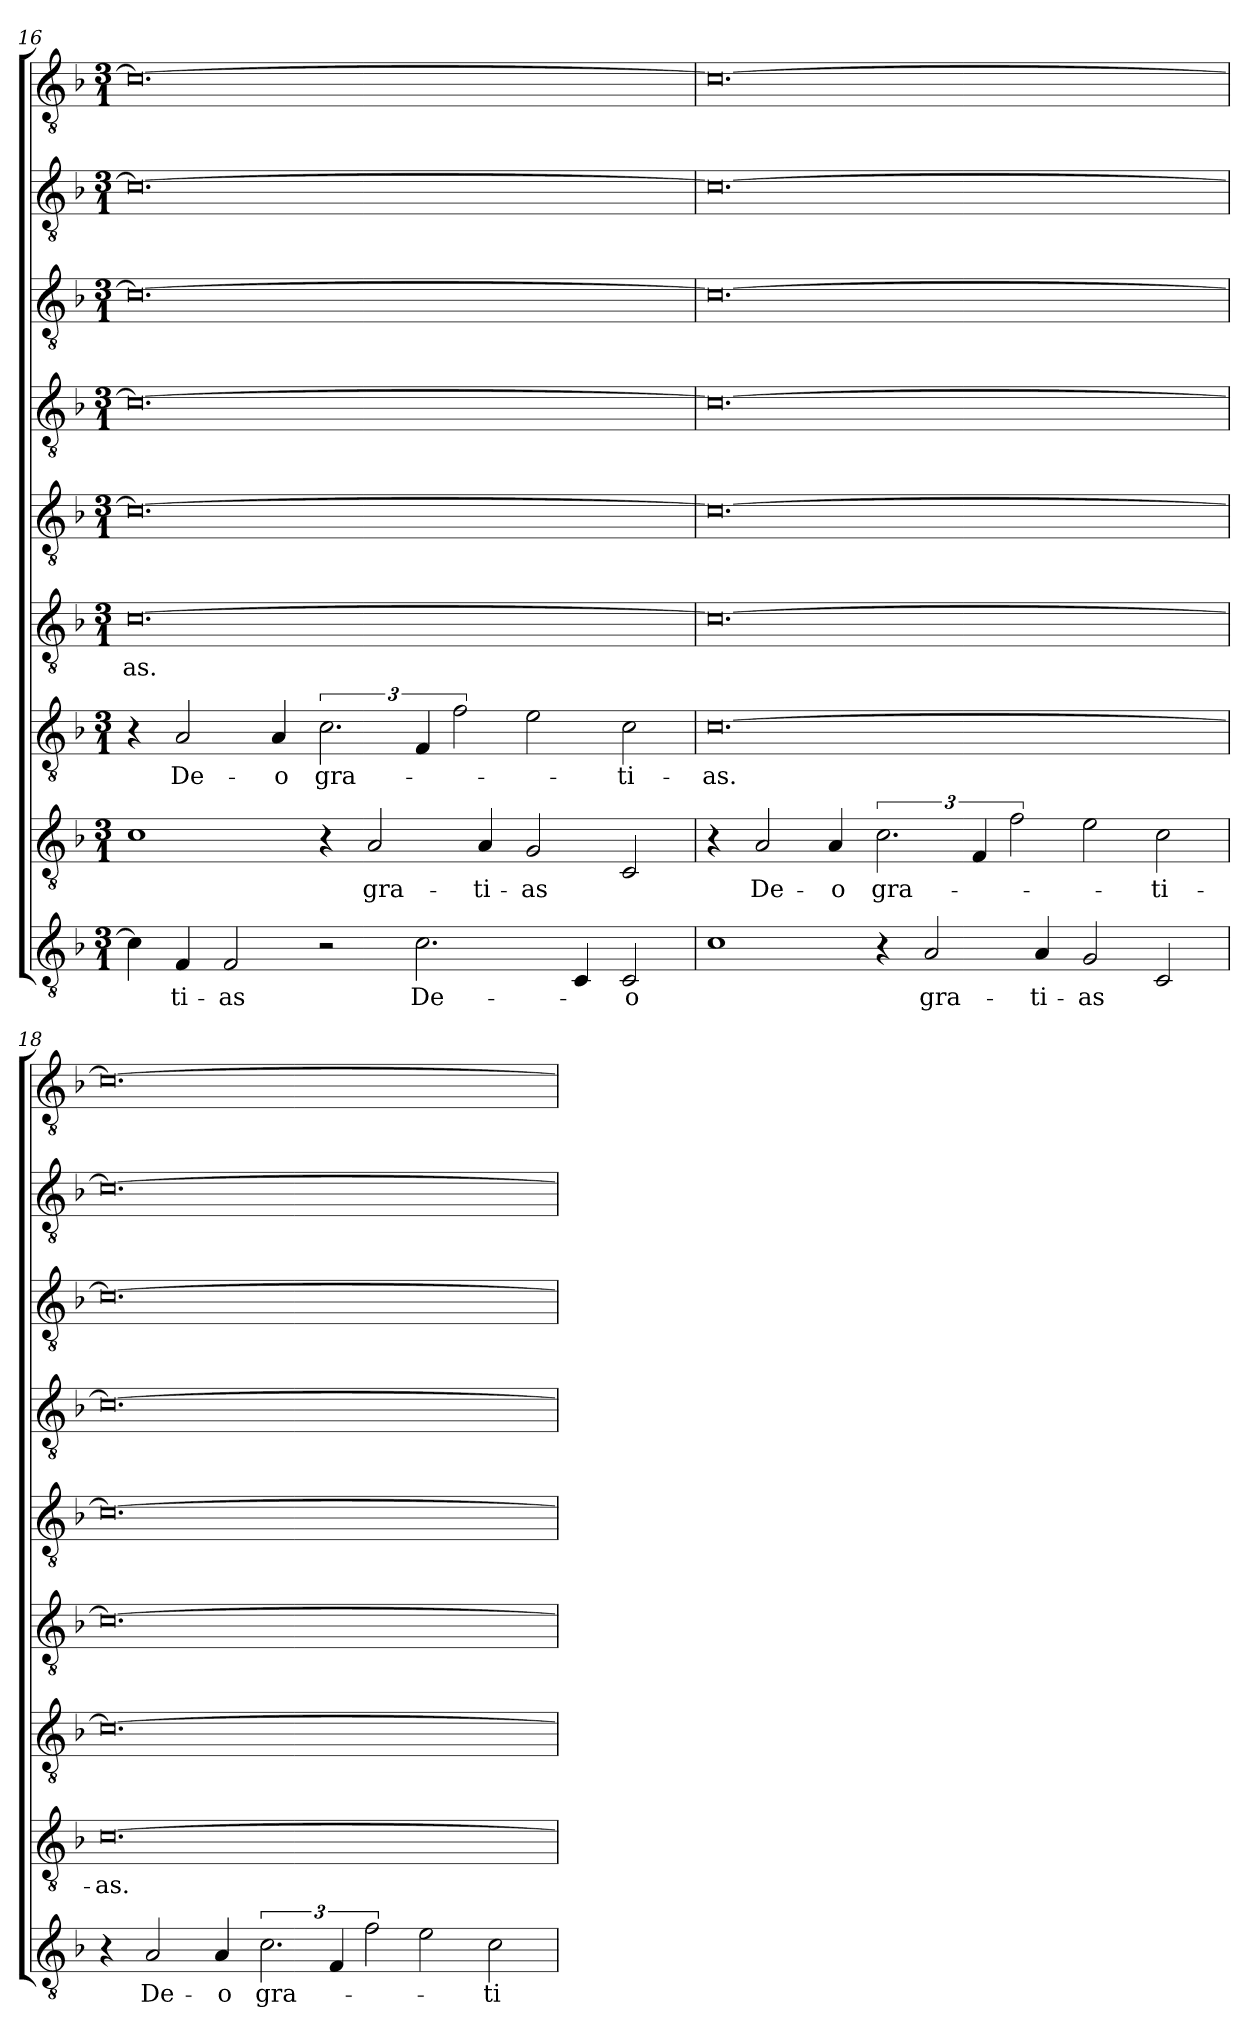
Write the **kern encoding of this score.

**kern	**text	**kern	**text	**kern	**text	**kern	**text	**kern	**kern	**kern	**kern	**kern
*part9	*part9	*part8	*part8	*part7	*part7	*part6	*part6	*part5	*part4	*part3	*part2	*part1
*staff9	*staff9	*staff8	*staff8	*staff7	*staff7	*staff6	*staff6	*staff5	*staff4	*staff3	*staff2	*staff1
*clefGv2	*	*clefGv2	*	*clefGv2	*	*clefGv2	*	*clefGv2	*clefGv2	*clefGv2	*clefGv2	*clefGv2
*k[b-]	*	*k[b-]	*	*k[b-]	*	*k[b-]	*	*k[b-]	*k[b-]	*k[b-]	*k[b-]	*k[b-]
*F:	*	*F:	*	*F:	*	*F:	*	*F:	*F:	*F:	*F:	*F:
*M3/1	*	*M3/1	*	*M3/1	*	*M3/1	*	*M3/1	*M3/1	*M3/1	*M3/1	*M3/1
=16	=16	=16	=16	=16	=16	=16	=16	=16	=16	=16	=16	=16
!	!	!	!	!	!	!	!LO:LY:b	!	!	!	!	!
4c\]	.	1c	.	4r	.	[0.c	-as.	0.c_	0.c_	0.c_	0.c_	0.c_
!	!LO:LY:b	!	!	!	!LO:LY:b	!	!	!	!	!	!	!
4F/	-ti-	.	.	2A/	De-	.	.	.	.	.	.	.
!	!LO:LY:b	!	!	!	!	!	!	!	!	!	!	!
2F/	-as	.	.	.	.	.	.	.	.	.	.	.
!	!	!	!	!	!LO:LY:b	!	!	!	!	!	!	!
.	.	.	.	4A/	-o	.	.	.	.	.	.	.
!	!	!	!	!	!LO:LY:b	!	!	!	!	!	!	!
2r	.	4r	.	3.c\	gra-	.	.	.	.	.	.	.
!	!	!	!LO:LY:b	!	!	!	!	!	!	!	!	!
.	.	2A/	gra-	.	.	.	.	.	.	.	.	.
!	!LO:LY:b	!	!	!	!	!	!	!	!	!	!	!
2.c\	De-	.	.	6F/	.	.	.	.	.	.	.	.
.	.	.	.	3f\	.	.	.	.	.	.	.	.
!	!	!	!LO:LY:b	!	!	!	!	!	!	!	!	!
.	.	4A/	-ti-	.	.	.	.	.	.	.	.	.
!	!	!	!LO:LY:b	!	!	!	!	!	!	!	!	!
.	.	2G/	-as	2e\	.	.	.	.	.	.	.	.
4C/	.	.	.	.	.	.	.	.	.	.	.	.
!	!LO:LY:b	!	!	!	!LO:LY:b	!	!	!	!	!	!	!
2C/	-o	2C/	.	2c\	-ti-	.	.	.	.	.	.	.
=17	=17	=17	=17	=17	=17	=17	=17	=17	=17	=17	=17	=17
!	!	!	!	!	!LO:LY:b	!	!	!	!	!	!	!
1c	.	4r	.	[0.c	-as.	0.c_	.	0.c_	0.c_	0.c_	0.c_	0.c_
!	!	!	!LO:LY:b	!	!	!	!	!	!	!	!	!
.	.	2A/	De-	.	.	.	.	.	.	.	.	.
!	!	!	!LO:LY:b	!	!	!	!	!	!	!	!	!
.	.	4A/	-o	.	.	.	.	.	.	.	.	.
!	!	!	!LO:LY:b	!	!	!	!	!	!	!	!	!
4r	.	3.c\	gra-	.	.	.	.	.	.	.	.	.
!	!LO:LY:b	!	!	!	!	!	!	!	!	!	!	!
2A/	gra-	.	.	.	.	.	.	.	.	.	.	.
.	.	6F/	.	.	.	.	.	.	.	.	.	.
.	.	3f\	.	.	.	.	.	.	.	.	.	.
!	!LO:LY:b	!	!	!	!	!	!	!	!	!	!	!
4A/	-ti-	.	.	.	.	.	.	.	.	.	.	.
!	!LO:LY:b	!	!	!	!	!	!	!	!	!	!	!
2G/	-as	2e\	.	.	.	.	.	.	.	.	.	.
!	!	!	!LO:LY:b	!	!	!	!	!	!	!	!	!
2C/	.	2c\	-ti-	.	.	.	.	.	.	.	.	.
!!LO:LB:g=z
=18	=18	=18	=18	=18	=18	=18	=18	=18	=18	=18	=18	=18
!	!	!	!LO:LY:b	!	!	!	!	!	!	!	!	!
4r	.	[0.c	-as.	0.c_	.	0.c_	.	0.c_	0.c_	0.c_	0.c_	0.c_
!	!LO:LY:b	!	!	!	!	!	!	!	!	!	!	!
2A/	De-	.	.	.	.	.	.	.	.	.	.	.
!	!LO:LY:b	!	!	!	!	!	!	!	!	!	!	!
4A/	-o	.	.	.	.	.	.	.	.	.	.	.
!	!LO:LY:b	!	!	!	!	!	!	!	!	!	!	!
3.c\	gra-	.	.	.	.	.	.	.	.	.	.	.
6F/	.	.	.	.	.	.	.	.	.	.	.	.
3f\	.	.	.	.	.	.	.	.	.	.	.	.
2e\	.	.	.	.	.	.	.	.	.	.	.	.
!	!LO:LY:b	!	!	!	!	!	!	!	!	!	!	!
2c\	-ti-	.	.	.	.	.	.	.	.	.	.	.
=	=	=	=	=	=	=	=	=	=	=	=	=
*-	*-	*-	*-	*-	*-	*-	*-	*-	*-	*-	*-	*-
